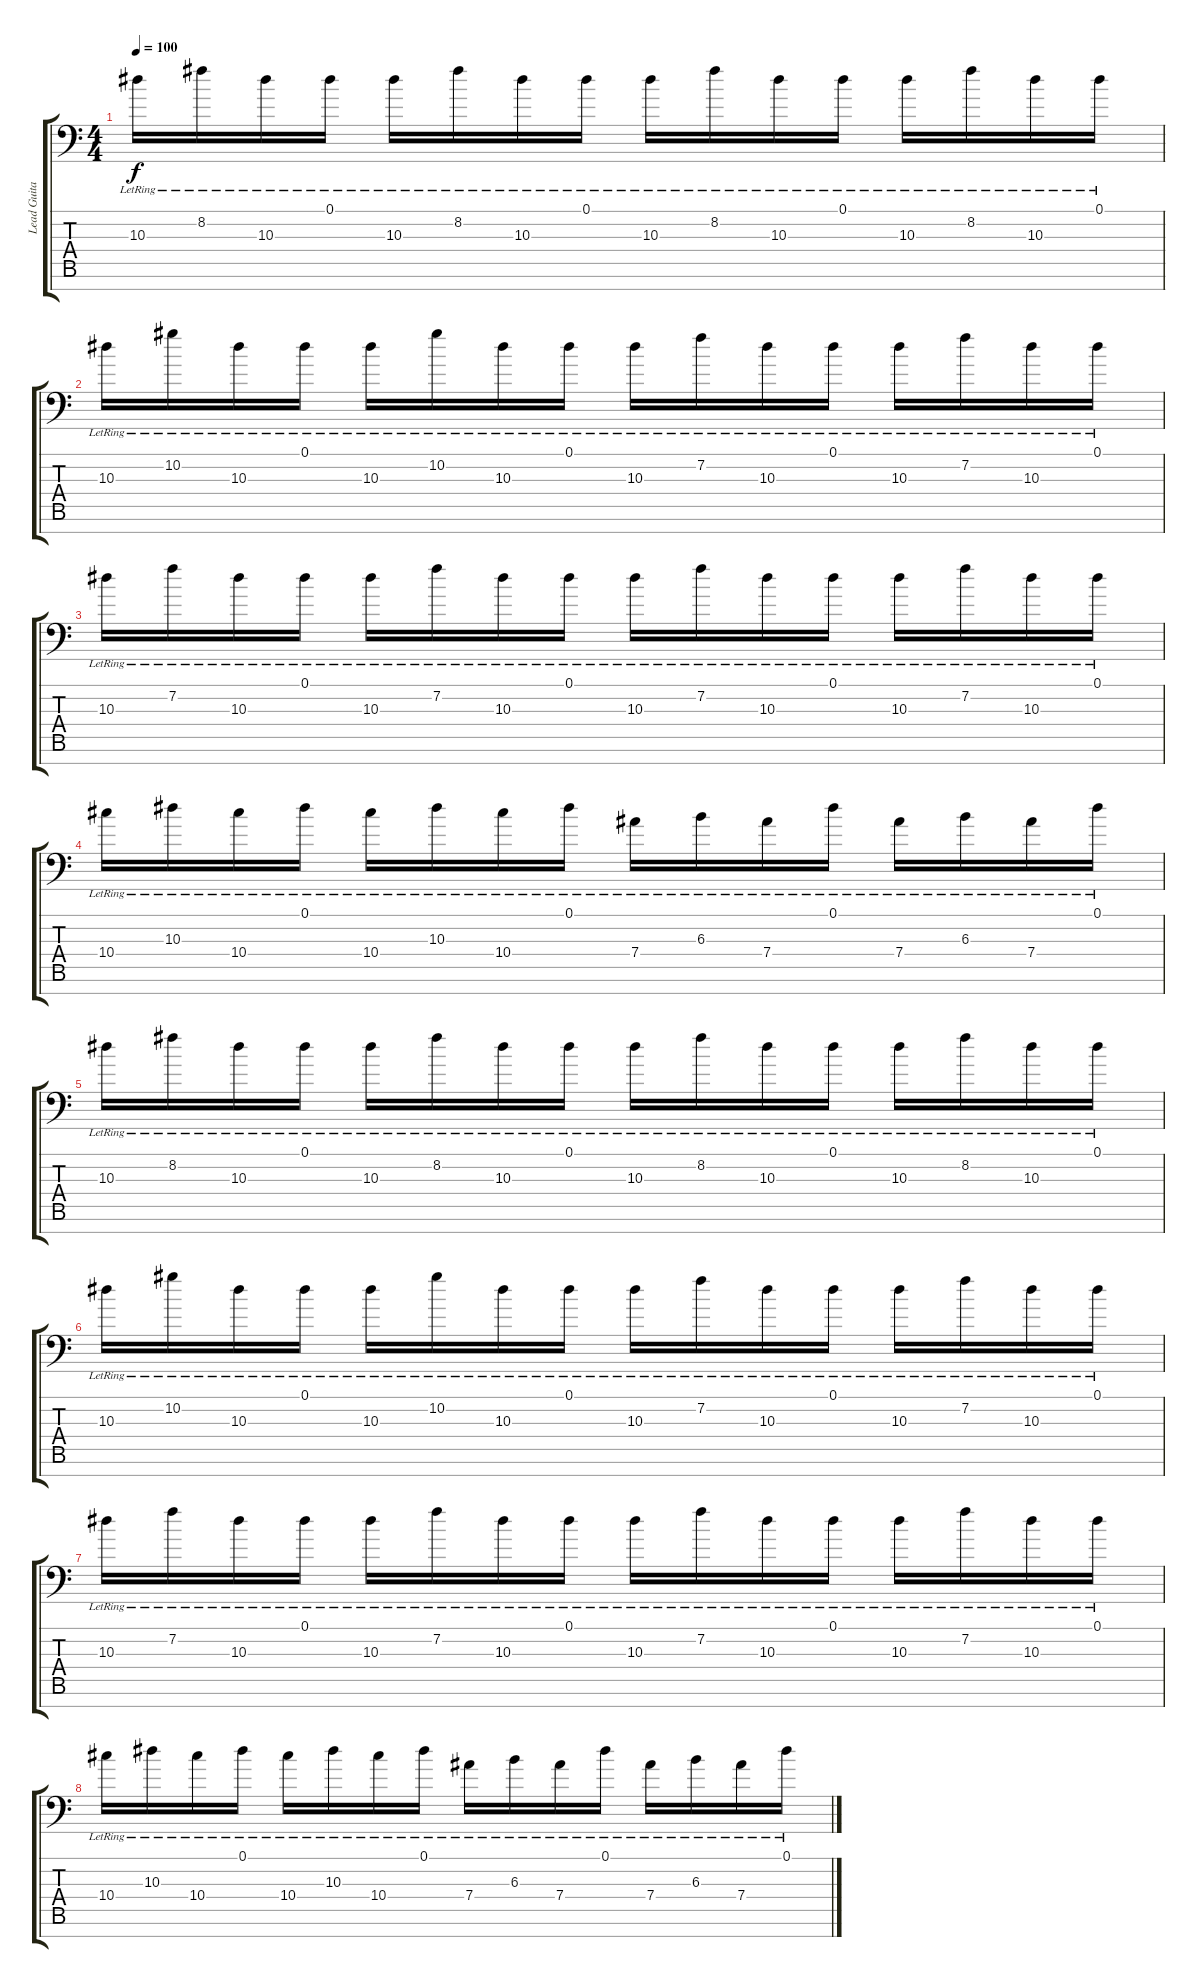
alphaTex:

\track ("Lead Guitar" "Lead Guita") {instrument electricguitarclean}
\staff {score tabs}
\tuning (Eb4 Bb3 F3 Eb3 Bb2 F2 Bb1) {hide}
\ts (4 4)
\tempo 100
\clef f4
\ks c
10.3{lr}.16{dy f} 8.2{lr}.16 10.3{lr}.16 0.1{lr}.16 10.3{lr}.16 8.2{lr}.16 10.3{lr}.16 0.1{lr}.16 10.3{lr}.16 8.2{lr}.16 10.3{lr}.16 0.1{lr}.16 10.3{lr}.16 8.2{lr}.16 10.3{lr}.16 0.1{lr}.16 |
10.3{lr}.16 10.2{lr}.16 10.3{lr}.16 0.1{lr}.16 10.3{lr}.16 10.2{lr}.16 10.3{lr}.16 0.1{lr}.16 10.3{lr}.16 7.2{lr}.16 10.3{lr}.16 0.1{lr}.16 10.3{lr}.16 7.2{lr}.16 10.3{lr}.16 0.1{lr}.16 |
10.3{lr}.16 7.2{lr}.16 10.3{lr}.16 0.1{lr}.16 10.3{lr}.16 7.2{lr}.16 10.3{lr}.16 0.1{lr}.16 10.3{lr}.16 7.2{lr}.16 10.3{lr}.16 0.1{lr}.16 10.3{lr}.16 7.2{lr}.16 10.3{lr}.16 0.1{lr}.16 |
10.4{lr}.16 10.3{lr}.16 10.4{lr}.16 0.1{lr}.16 10.4{lr}.16 10.3{lr}.16 10.4{lr}.16 0.1{lr}.16 7.4{lr}.16 6.3{lr}.16 7.4{lr}.16 0.1{lr}.16 7.4{lr}.16 6.3{lr}.16 7.4{lr}.16 0.1{lr}.16 |
10.3{lr}.16 8.2{lr}.16 10.3{lr}.16 0.1{lr}.16 10.3{lr}.16 8.2{lr}.16 10.3{lr}.16 0.1{lr}.16 10.3{lr}.16 8.2{lr}.16 10.3{lr}.16 0.1{lr}.16 10.3{lr}.16 8.2{lr}.16 10.3{lr}.16 0.1{lr}.16 |
10.3{lr}.16 10.2{lr}.16 10.3{lr}.16 0.1{lr}.16 10.3{lr}.16 10.2{lr}.16 10.3{lr}.16 0.1{lr}.16 10.3{lr}.16 7.2{lr}.16 10.3{lr}.16 0.1{lr}.16 10.3{lr}.16 7.2{lr}.16 10.3{lr}.16 0.1{lr}.16 |
10.3{lr}.16 7.2{lr}.16 10.3{lr}.16 0.1{lr}.16 10.3{lr}.16 7.2{lr}.16 10.3{lr}.16 0.1{lr}.16 10.3{lr}.16 7.2{lr}.16 10.3{lr}.16 0.1{lr}.16 10.3{lr}.16 7.2{lr}.16 10.3{lr}.16 0.1{lr}.16 |
10.4{lr}.16 10.3{lr}.16 10.4{lr}.16 0.1{lr}.16 10.4{lr}.16 10.3{lr}.16 10.4{lr}.16 0.1{lr}.16 7.4{lr}.16 6.3{lr}.16 7.4{lr}.16 0.1{lr}.16 7.4{lr}.16 6.3{lr}.16 7.4{lr}.16 0.1{lr}.16
